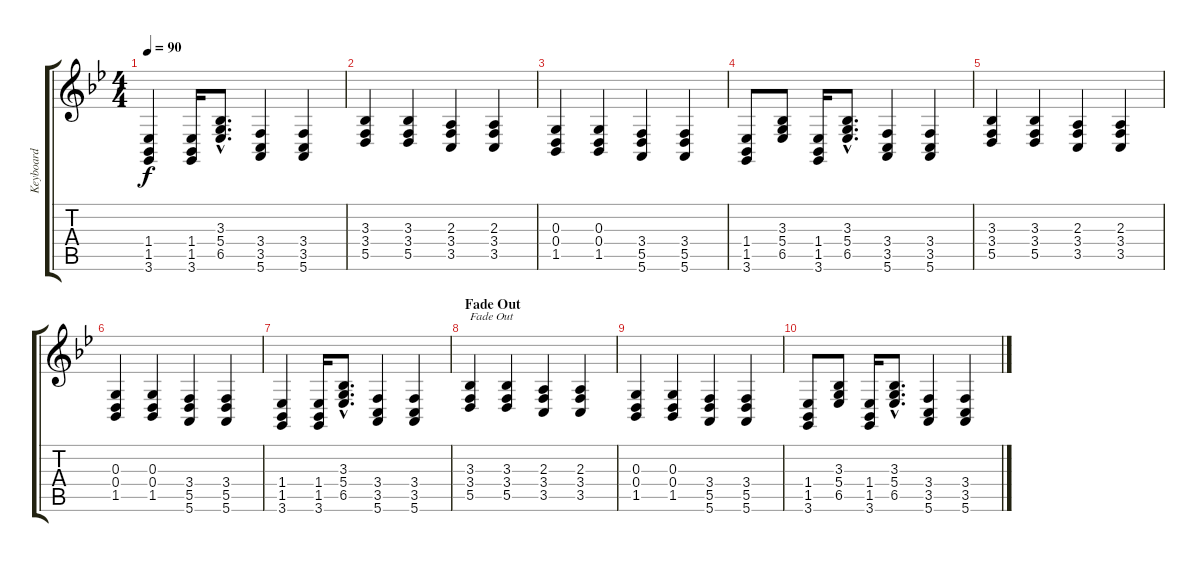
\track ("Keyboard" "Keyboard") {instrument acousticgrandpiano}
\staff {score tabs}
\tuning (E4 B3 G3 D3 A2 E2) {hide}
\ts (4 4)
\tempo 90
\clef g2
\ks bb
(1.4 1.5 3.6).4{dy f} (1.4 1.5 3.6).16 (3.3{hac} 5.4{hac} 6.5{hac}).8{d} (3.4 3.5 5.6).4 (3.4 3.5 5.6).4 |
(3.3 3.4 5.5).4 (3.3 3.4 5.5).4 (2.3 3.4 3.5).4 (2.3 3.4 3.5).4 |
(0.3 0.4 1.5).4 (0.3 0.4 1.5).4 (3.4 5.5 5.6).4 (3.4 5.5 5.6).4 |
(1.4 1.5 3.6).8 (3.3 5.4 6.5).8 (1.4 1.5 3.6).16 (3.3{hac} 5.4{hac} 6.5{hac}).8{d} (3.4 3.5 5.6).4 (3.4 3.5 5.6).4 |
(3.3 3.4 5.5).4 (3.3 3.4 5.5).4 (2.3 3.4 3.5).4 (2.3 3.4 3.5).4 |
(0.3 0.4 1.5).4 (0.3 0.4 1.5).4 (3.4 5.5 5.6).4 (3.4 5.5 5.6).4 |
(1.4 1.5 3.6).4 (1.4 1.5 3.6).16 (3.3{hac} 5.4{hac} 6.5{hac}).8{d} (3.4 3.5 5.6).4 (3.4 3.5 5.6).4 |
\section ("" "Fade Out")
(3.3 3.4 5.5).4{txt "Fade Out"} (3.3 3.4 5.5).4 (2.3 3.4 3.5).4 (2.3 3.4 3.5).4 |
(0.3 0.4 1.5).4 (0.3 0.4 1.5).4 (3.4 5.5 5.6).4 (3.4 5.5 5.6).4 |
(1.4 1.5 3.6).8 (3.3 5.4 6.5).8 (1.4 1.5 3.6).16 (3.3{hac} 5.4{hac} 6.5{hac}).8{d} (3.4 3.5 5.6).4 (3.4 3.5 5.6).4
